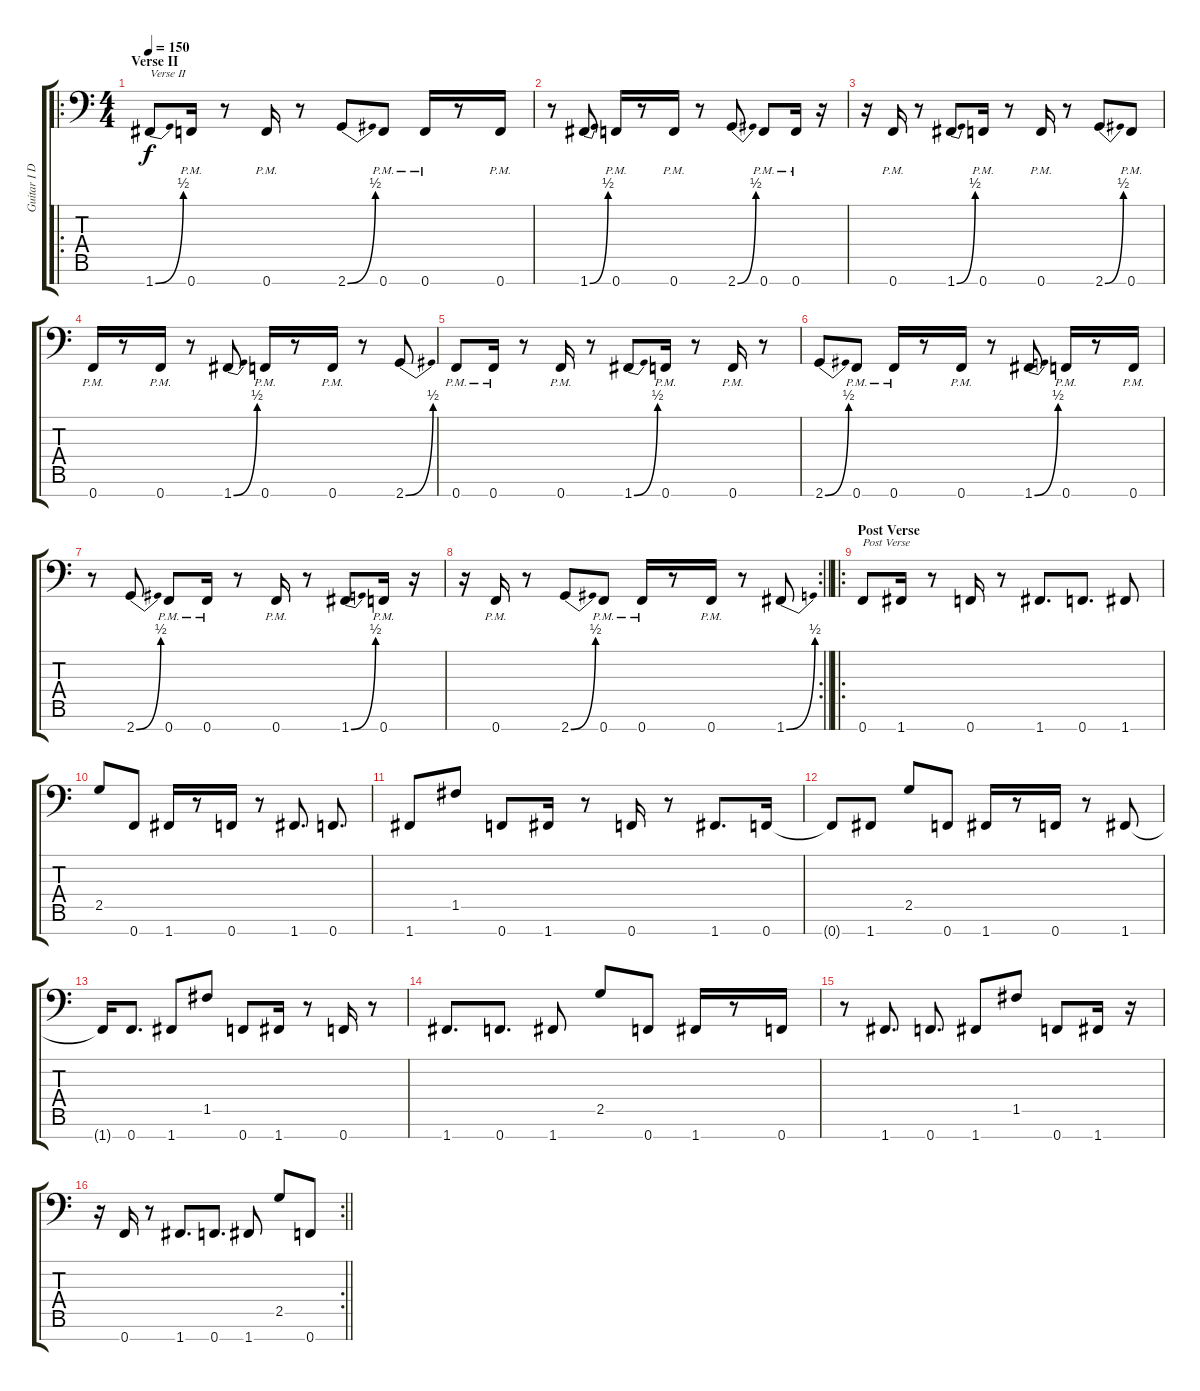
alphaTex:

\track ("Guitar I DER POOPERNATOR" "Guitar I D") {instrument distortionguitar}
\staff {score tabs}
\tuning (C4 G3 Eb3 Bb2 F2 C2 F1) {hide}
\ro
\ts (4 4)
\section ("" "Verse II")
\tempo 150
\clef f4
\ks c
1.7{be (bend 0 0 60 2)}.8{txt "Verse II" dy f} 0.7{pm}.16 r.8 0.7{pm}.16 r.8 2.7{be (bend 0 0 60 2)}.8 0.7{pm}.8 0.7{pm}.16 r.8 0.7{pm}.16 |
r.8 1.7{be (bend 0 0 60 2)}.8 0.7{pm}.16 r.8 0.7{pm}.16 r.8 2.7{be (bend 0 0 60 2)}.8 0.7{pm}.8 0.7{pm}.16 r.16 |
r.16 0.7{pm}.16 r.8 1.7{be (bend 0 0 60 2)}.8 0.7{pm}.16 r.8 0.7{pm}.16 r.8 2.7{be (bend 0 0 60 2)}.8 0.7{pm}.8 |
0.7{pm}.16 r.8 0.7{pm}.16 r.8 1.7{be (bend 0 0 60 2)}.8 0.7{pm}.16 r.8 0.7{pm}.16 r.8 2.7{be (bend 0 0 60 2)}.8 |
0.7{pm}.8 0.7{pm}.16 r.8 0.7{pm}.16 r.8 1.7{be (bend 0 0 60 2)}.8 0.7{pm}.16 r.8 0.7{pm}.16 r.8 |
2.7{be (bend 0 0 60 2)}.8 0.7{pm}.8 0.7{pm}.16 r.8 0.7{pm}.16 r.8 1.7{be (bend 0 0 60 2)}.8 0.7{pm}.16 r.8 0.7{pm}.16 |
r.8 2.7{be (bend 0 0 60 2)}.8 0.7{pm}.8 0.7{pm}.16 r.8 0.7{pm}.16 r.8 1.7{be (bend 0 0 60 2)}.8 0.7{pm}.16 r.16 |
\rc 2
\barLineRight lightlight
r.16 0.7{pm}.16 r.8 2.7{be (bend 0 0 60 2)}.8 0.7{pm}.8 0.7{pm}.16 r.8 0.7{pm}.16 r.8 1.7{be (bend 0 0 60 2)}.8 |
\ro
\section ("" "Post Verse")
0.7.8{txt "Post Verse"} 1.7.16 r.8 0.7.16 r.8 1.7.8{d} 0.7.8{d} 1.7.8 |
2.5.8 0.7.8 1.7.16 r.8 0.7.16 r.8 1.7.8{d} 0.7.8{d} |
1.7.8 1.5.8 0.7.8 1.7.16 r.8 0.7.16 r.8 1.7.8{d} 0.7.16 |
0.7{t}.8 1.7.8 2.5.8 0.7.8 1.7.16 r.8 0.7.16 r.8 1.7.8 |
1.7{t}.16 0.7.8{d} 1.7.8 1.5.8 0.7.8 1.7.16 r.8 0.7.16 r.8 |
1.7.8{d} 0.7.8{d} 1.7.8 2.5.8 0.7.8 1.7.16 r.8 0.7.16 |
r.8 1.7.8{d} 0.7.8{d} 1.7.8 1.5.8 0.7.8 1.7.16 r.16 |
\rc 2
\barLineRight lightlight
r.16 0.7.16 r.8 1.7.8{d} 0.7.8{d} 1.7.8 2.5.8 0.7.8
